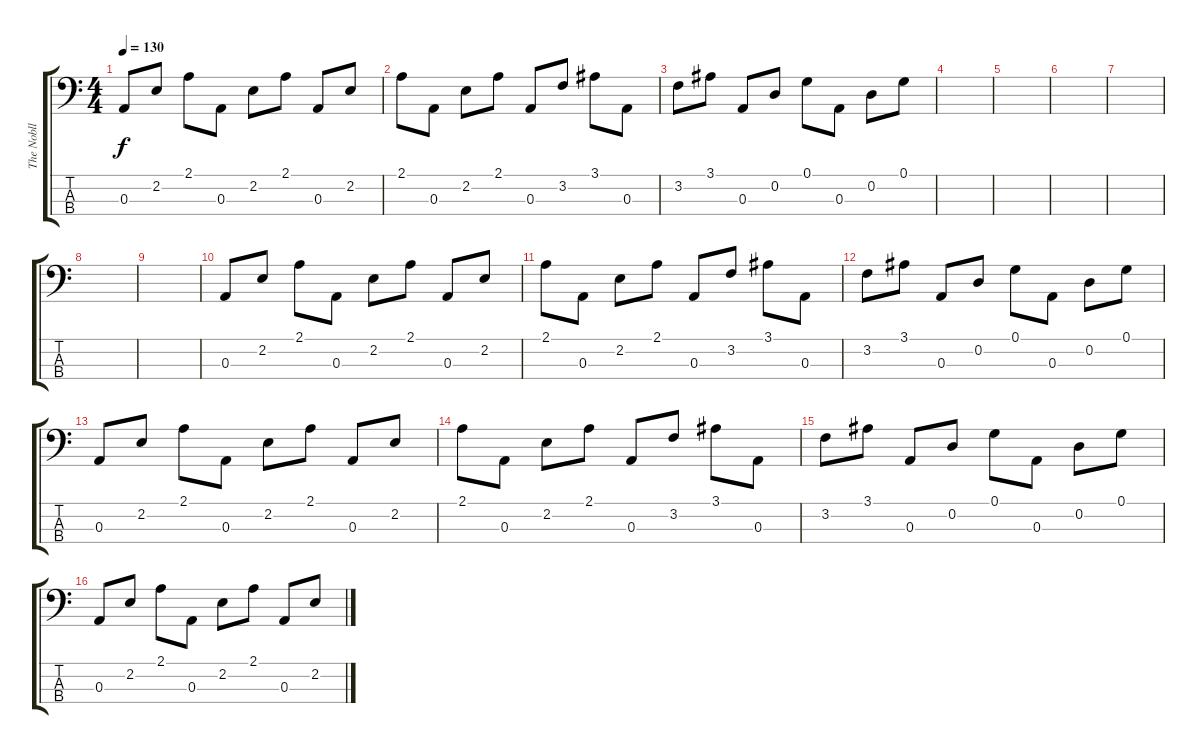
\track ("The Nobll" "The Nobll") {instrument electricbassfinger}
\staff {score tabs}
\tuning (G2 D2 A1 E1) {hide}
\ts (4 4)
\tempo 130
\clef f4
\ks c
0.3.8{dy f} 2.2.8 2.1.8 0.3.8 2.2.8 2.1.8 0.3.8 2.2.8 |
2.1.8 0.3.8 2.2.8 2.1.8 0.3.8 3.2.8 3.1.8 0.3.8 |
3.2.8 3.1.8 0.3.8 0.2.8 0.1.8 0.3.8 0.2.8 0.1.8 |
|
|
|
|
|
|
0.3.8 2.2.8 2.1.8 0.3.8 2.2.8 2.1.8 0.3.8 2.2.8 |
2.1.8 0.3.8 2.2.8 2.1.8 0.3.8 3.2.8 3.1.8 0.3.8 |
3.2.8 3.1.8 0.3.8 0.2.8 0.1.8 0.3.8 0.2.8 0.1.8 |
0.3.8 2.2.8 2.1.8 0.3.8 2.2.8 2.1.8 0.3.8 2.2.8 |
2.1.8 0.3.8 2.2.8 2.1.8 0.3.8 3.2.8 3.1.8 0.3.8 |
3.2.8 3.1.8 0.3.8 0.2.8 0.1.8 0.3.8 0.2.8 0.1.8 |
0.3.8 2.2.8 2.1.8 0.3.8 2.2.8 2.1.8 0.3.8 2.2.8
